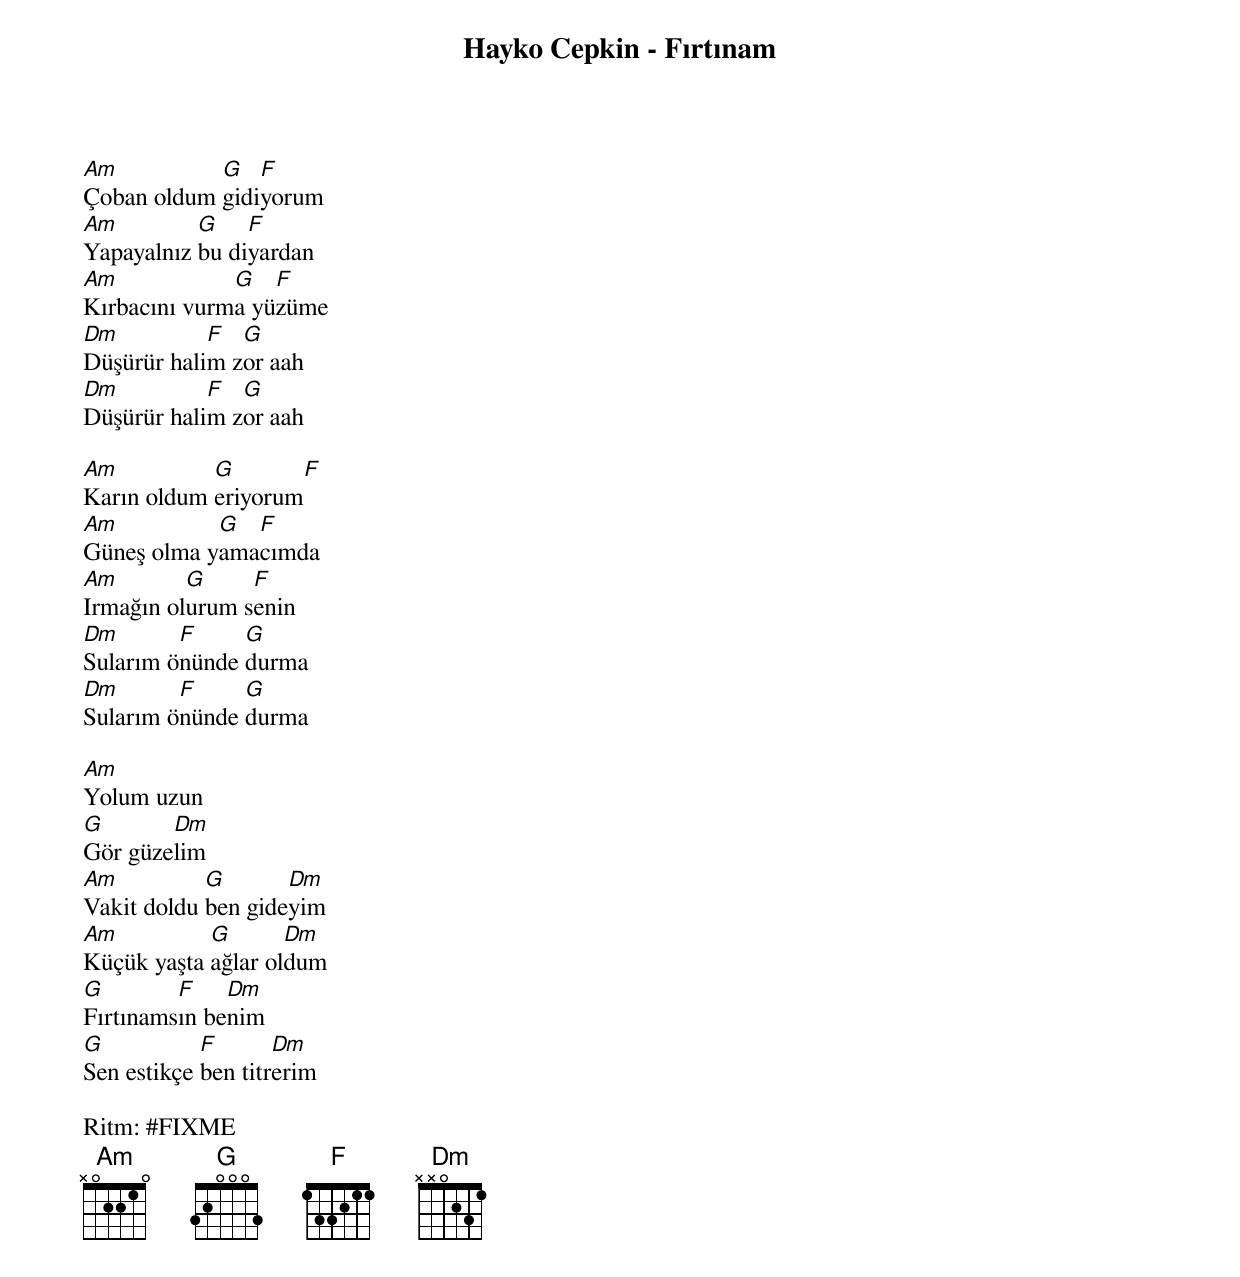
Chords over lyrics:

Hayko Cepkin - Fırtınam

Am          G   F
Çoban oldum gidiyorum
Am         G    F
Yapayalnız bu diyardan
Am            G   F
Kırbacını vurma yüzüme
Dm          F  G
Düşürür halim zor aah
Dm          F  G
Düşürür halim zor aah

Am          G       F
Karın oldum eriyorum
Am          G  F
Güneş olma yamacımda
Am        G     F
Irmağın olurum senin
Dm       F     G
Sularım önünde durma
Dm       F     G
Sularım önünde durma

Am
Yolum uzun
G       Dm
Gör güzelim
Am          G       Dm
Vakit doldu ben gideyim
Am          G       Dm
Küçük yaşta ağlar oldum
G        F    Dm
Fırtınamsın benim
G           F       Dm
Sen estikçe ben titrerim

Ritm: #FIXME
